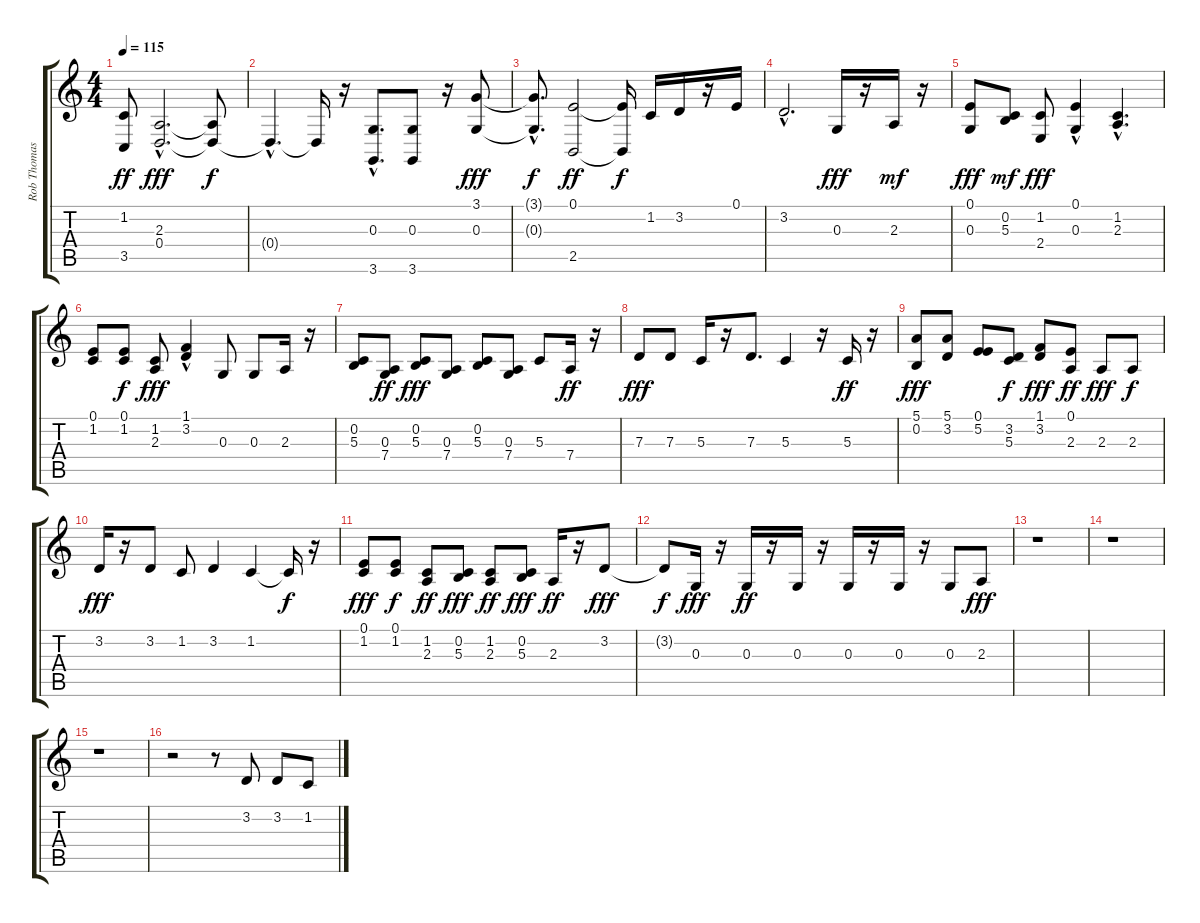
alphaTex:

\track ("Rob Thomas" "Rob Thomas") {instrument synthbrass1}
\staff {score tabs}
\tuning (E4 B3 G3 D3 A2 E2) {hide}
\ts (4 4)
\tempo 115
\clef g2
\ks c
(1.2 3.5).8{dy ff} (2.3{hac} 0.4{hac}).2{d dy fff} (2.3{t} 0.4{t}).8{dy f} |
0.4{hac t}.4{d} 0.4{t}.16 r.16 (0.3{hac} 3.6).8{d} (0.3 3.6).8 r.16 (3.1 0.3).8{dy fff} |
(3.1{t} 0.3{hac t}).8{d dy f} (0.1 2.5).2{dy ff} (0.1{t} 2.5{t}).16{dy f} 1.2.16 3.2.16 r.16 0.1.16 |
3.2{hac}.2{d} 0.3.16{dy fff} r.16 2.3.16{dy mf} r.16 |
(0.1 0.3).8{dy fff} (0.2 5.3).8{dy mf} (1.2 2.4).8{dy fff} (0.1 0.3{hac}).4 (1.2{hac} 2.3).4{d} |
(0.1 1.2).8 (0.1 1.2).8{dy f} (1.2 2.3).8{dy fff} (1.1{hac} 3.2).4 0.3.8 0.3.8 2.3.16 r.16 |
(0.2 5.3).8 (0.3 7.4).8{dy ff} (0.2 5.3).8{dy fff} (0.3 7.4).8 (0.2 5.3).8 (0.3 7.4).8 5.3.8 7.4.16{dy ff} r.16 |
7.3.8{dy fff} 7.3.8 5.3.16 r.16 7.3.8{d} 5.3.4 r.16 5.3.16{dy ff} r.16 |
(5.1 0.2).8{dy fff} (5.1 3.2).8 (0.1 5.2).8 (3.2 5.3).8{dy f} (1.1 3.2).8{dy fff} (0.1 2.3).8{dy ff} 2.3.8{dy fff} 2.3.8{dy f} |
3.2.16{dy fff} r.16 3.2.8 1.2.8 3.2.4 1.2.4 1.2{t}.16{dy f} r.16 |
(0.1 1.2).8{dy fff} (0.1 1.2).8{dy f} (1.2 2.3).8{dy ff} (0.2 5.3).8{dy fff} (1.2 2.3).8{dy ff} (0.2 5.3).8{dy fff} 2.3.16{dy ff} r.16 3.2.8{dy fff} |
3.2{t}.8{dy f} 0.3.16{dy fff} r.16 0.3.16{dy ff} r.16 0.3.16 r.16 0.3.16 r.16 0.3.16 r.16 0.3.8 2.3.8{dy fff} |
r.1 |
r.1 |
r.1 |
r.2 r.8 3.2.8 3.2.8 1.2.8
